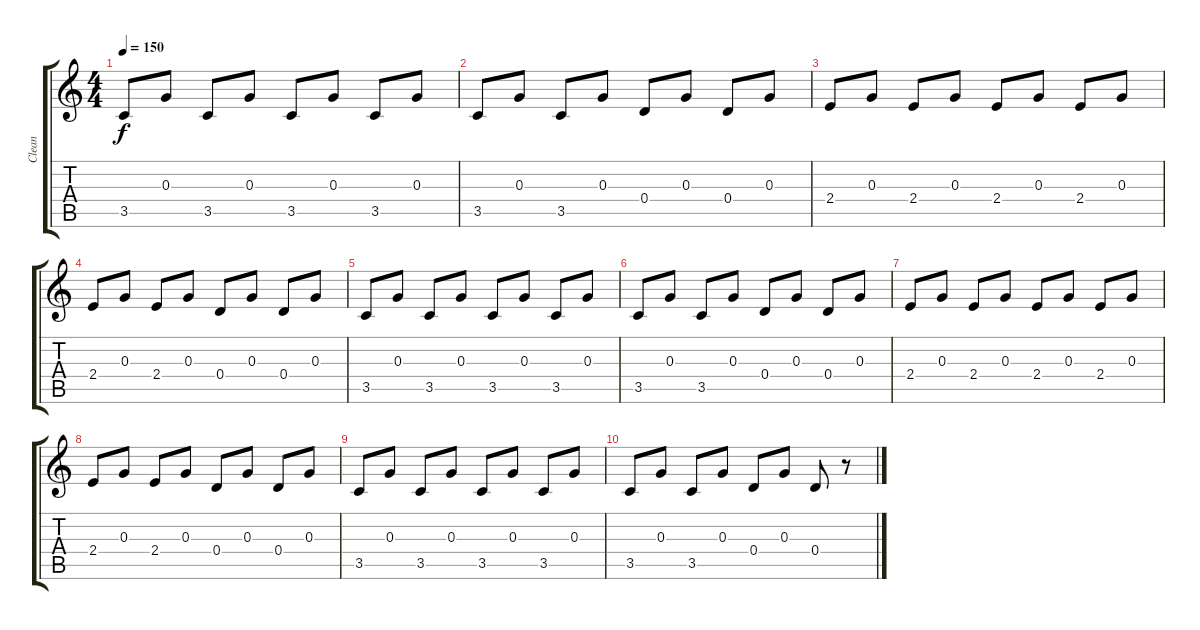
\track ("Clean" "Clean") {instrument electricguitarclean}
\staff {score tabs}
\tuning (E4 B3 G3 D3 A2 E2) {hide}
\ts (4 4)
\tempo 150
\clef g2
\ks c
3.5.8{dy f} 0.3.8 3.5.8 0.3.8 3.5.8 0.3.8 3.5.8 0.3.8 |
3.5.8 0.3.8 3.5.8 0.3.8 0.4.8 0.3.8 0.4.8 0.3.8 |
2.4.8 0.3.8 2.4.8 0.3.8 2.4.8 0.3.8 2.4.8 0.3.8 |
2.4.8 0.3.8 2.4.8 0.3.8 0.4.8 0.3.8 0.4.8 0.3.8 |
3.5.8 0.3.8 3.5.8 0.3.8 3.5.8 0.3.8 3.5.8 0.3.8 |
3.5.8 0.3.8 3.5.8 0.3.8 0.4.8 0.3.8 0.4.8 0.3.8 |
2.4.8 0.3.8 2.4.8 0.3.8 2.4.8 0.3.8 2.4.8 0.3.8 |
2.4.8 0.3.8 2.4.8 0.3.8 0.4.8 0.3.8 0.4.8 0.3.8 |
3.5.8 0.3.8 3.5.8 0.3.8 3.5.8 0.3.8 3.5.8 0.3.8 |
3.5.8 0.3.8 3.5.8 0.3.8 0.4.8 0.3.8 0.4.8 r.8
